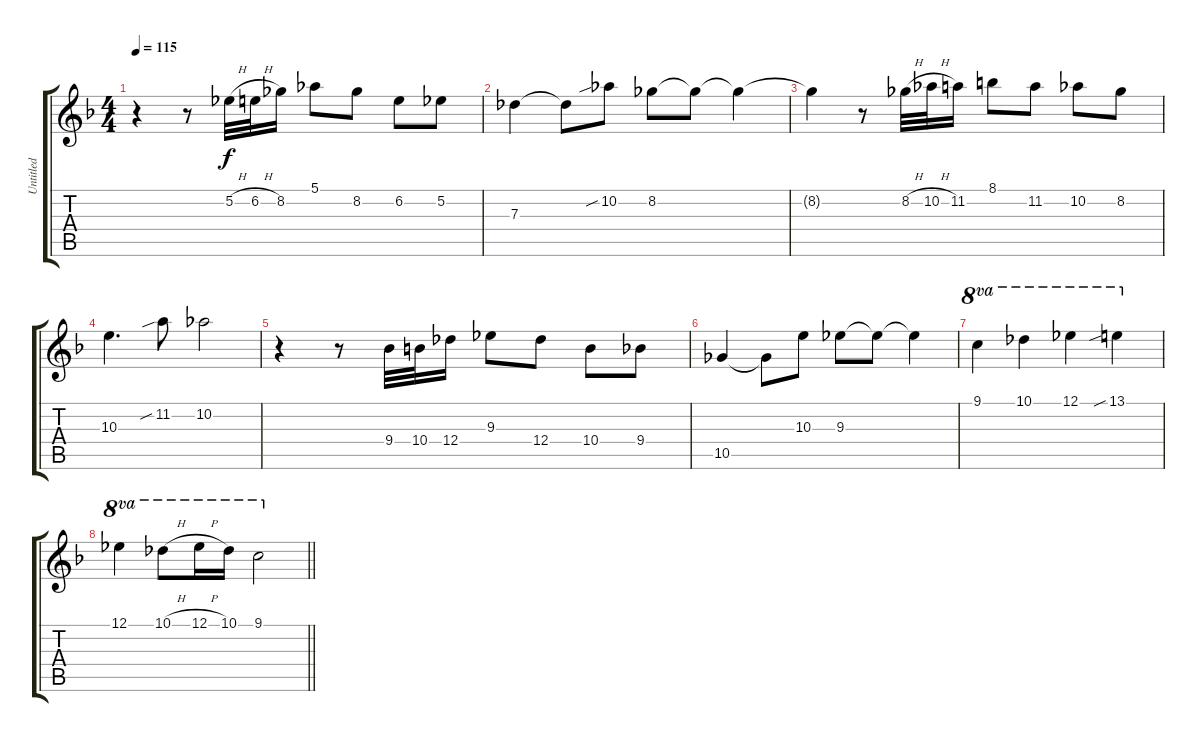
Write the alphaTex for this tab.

\track ("Untitled" "Untitled") {instrument distortionguitar}
\staff {score tabs}
\tuning (Eb4 Bb3 Gb3 Db3 Ab2 Eb2) {hide}
\ts (4 4)
\tempo 115
\clef g2
\ks f
r.4{dy f} r.8 5.2{h}.32 6.2{h}.32 8.2.16 5.1.8 8.2.8 6.2.8 5.2.8 |
7.3.4 7.3{t}.8 10.2{sib}.8 8.2.8 8.2{t}.8 8.2{t}.4 |
8.2{t}.4 r.8 8.2{h}.32 10.2{h}.32 11.2.16 8.1.8 11.2.8 10.2.8 8.2.8 |
10.3.4{d} 11.2{sib}.8 10.2.2 |
r.4 r.8 9.4.32 10.4.32 12.4.16 9.3.8 12.4.8 10.4.8 9.4.8 |
10.5.4 10.5{t}.8 10.3.8 9.3.8 9.3{t}.8 9.3{t}.4 |
9.1.4{ot 8va} 10.1.4{ot 8va} 12.1.4{ot 8va} 13.1{sib}.4{ot 8va} |
\barLineRight lightlight
12.1.4{ot 8va} 10.1{h}.8{ot 8va} 12.1{h}.16{ot 8va} 10.1.16{ot 8va} 9.1.2{ot 8va}
